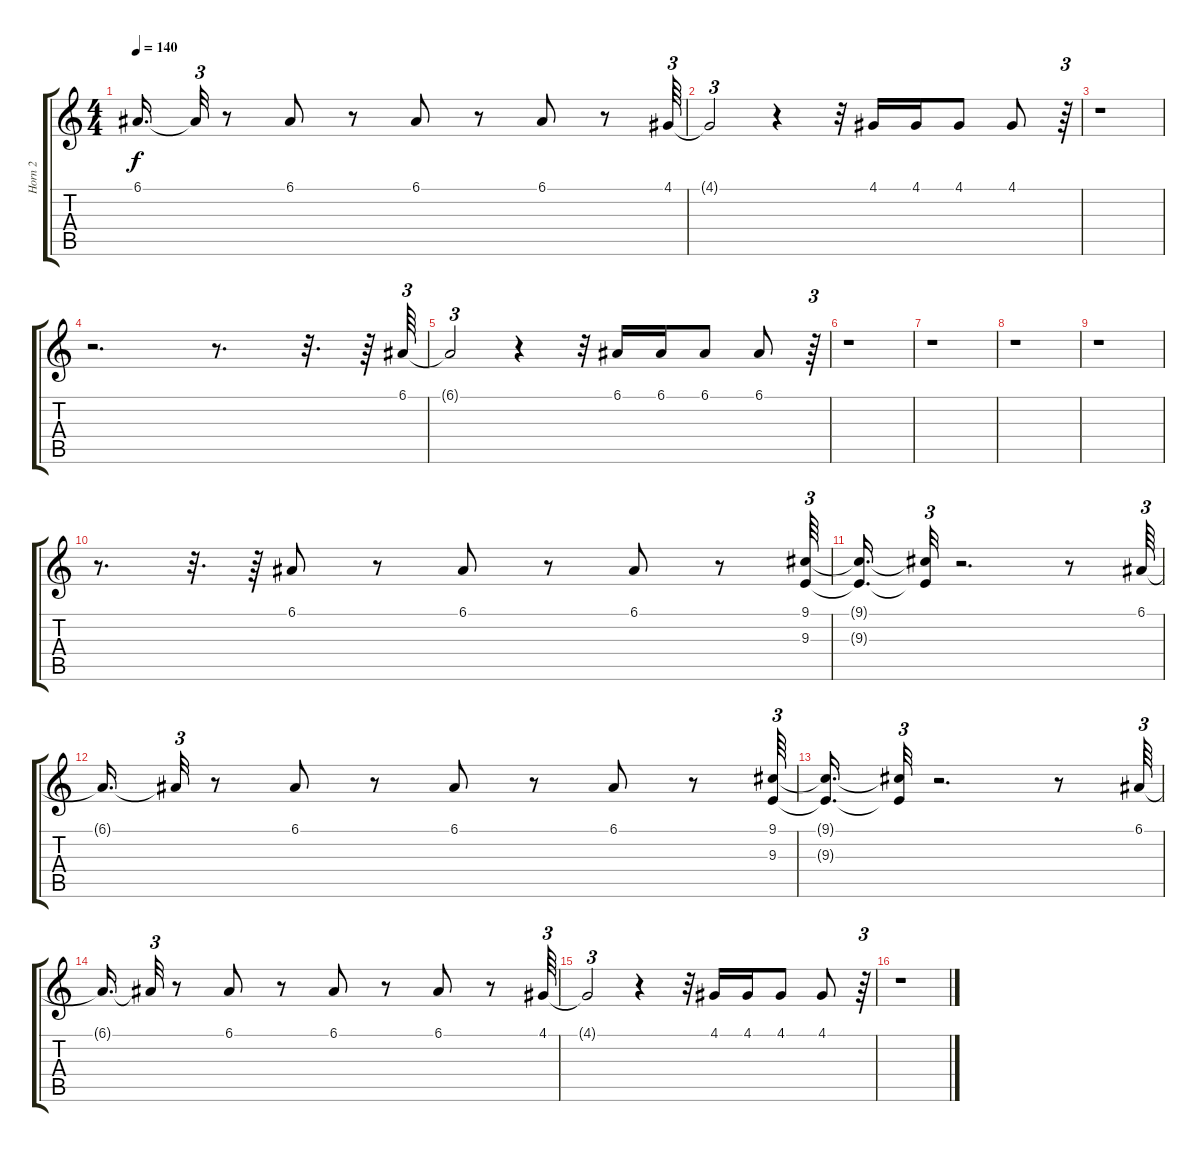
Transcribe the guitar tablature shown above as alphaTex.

\track ("Horn 2" "Horn 2") {instrument frenchhorn}
\staff {score tabs}
\tuning (E4 B3 G3 D3 A2 E2) {hide}
\ts (4 4)
\tempo 140
\clef g2
\ks c
6.1{t}.16{d dy f} 6.1{t}.32{tu (3 2)} r.8 6.1.8 r.8 6.1.8 r.8 6.1.8 r.8 4.1.64{tu (3 2)} |
4.1{t}.2{tu (3 2)} r.4 r.32 4.1.16 4.1.16 4.1.8 4.1.8 r.64{tu (3 2)} |
r.1 |
r.2{d} r.8{d} r.32{d} r.64 6.1.64{tu (3 2)} |
6.1{t}.2{tu (3 2)} r.4 r.32 6.1.16 6.1.16 6.1.8 6.1.8 r.64{tu (3 2)} |
r.1 |
r.1 |
r.1 |
r.1 |
r.8{d} r.32{d} r.64 6.1.8 r.8 6.1.8 r.8 6.1.8 r.8 (9.1 9.3).64{tu (3 2)} |
(9.1{t} 9.3{t}).16{d} (9.1{t} 9.3{t}).32{tu (3 2)} r.2{d} r.8 6.1.64{tu (3 2)} |
6.1{t}.16{d} 6.1{t}.32{tu (3 2)} r.8 6.1.8 r.8 6.1.8 r.8 6.1.8 r.8 (9.1 9.3).64{tu (3 2)} |
(9.1{t} 9.3{t}).16{d} (9.1{t} 9.3{t}).32{tu (3 2)} r.2{d} r.8 6.1.64{tu (3 2)} |
6.1{t}.16{d} 6.1{t}.32{tu (3 2)} r.8 6.1.8 r.8 6.1.8 r.8 6.1.8 r.8 4.1.64{tu (3 2)} |
4.1{t}.2{tu (3 2)} r.4 r.32 4.1.16 4.1.16 4.1.8 4.1.8 r.64{tu (3 2)} |
r.1
